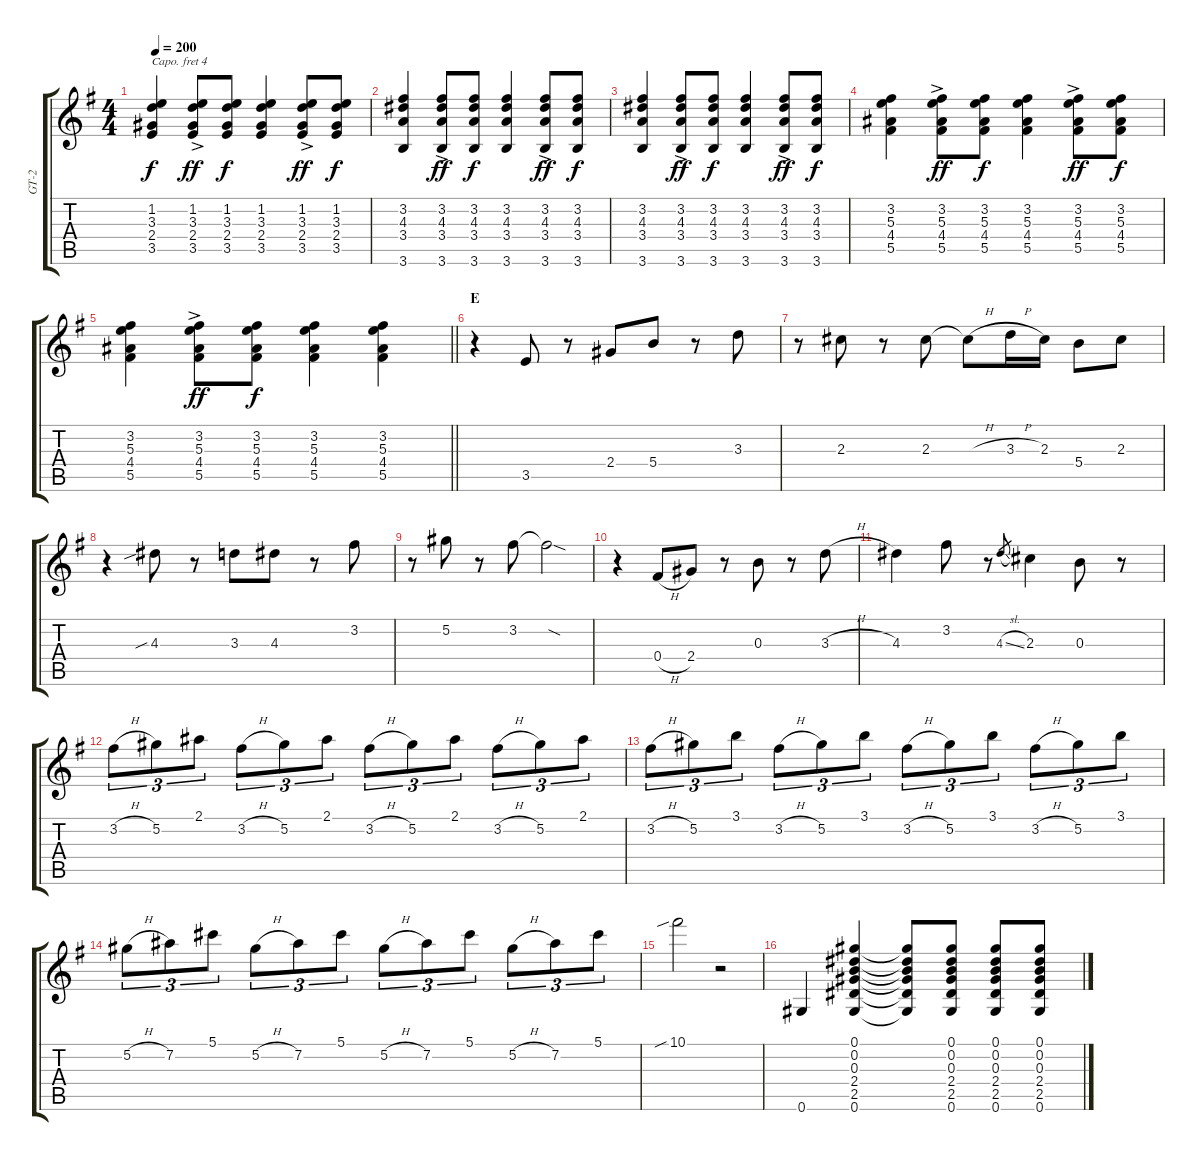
\track ("GT-2" "GT-2") {instrument acousticguitarsteel}
\staff {score tabs}
\capo 4
\tuning (E4 B3 G3 D3 A2 E2) {hide}
\ts (4 4)
\tempo 200
\clef g2
\ks g
(1.2 3.3 2.4 3.5).4{dy f} (1.2 3.3 2.4{ac} 3.5).8{dy ff} (1.2 3.3 2.4 3.5).8{dy f} (1.2 3.3 2.4 3.5).4 (1.2 3.3 2.4{ac} 3.5).8{dy ff} (1.2 3.3 2.4 3.5).8{dy f} |
(3.2 4.3 3.4 3.6).4 (3.2 4.3 3.4{ac} 3.6).8{dy ff} (3.2 4.3 3.4 3.6).8{dy f} (3.2 4.3 3.4 3.6).4 (3.2 4.3 3.4{ac} 3.6).8{dy ff} (3.2 4.3 3.4 3.6).8{dy f} |
(3.2 4.3 3.4 3.6).4 (3.2 4.3 3.4{ac} 3.6).8{dy ff} (3.2 4.3 3.4 3.6).8{dy f} (3.2 4.3 3.4 3.6).4 (3.2 4.3 3.4{ac} 3.6).8{dy ff} (3.2 4.3 3.4 3.6).8{dy f} |
(3.2 5.3 4.4 5.5).4 (3.2 5.3 4.4 5.5{ac}).8{dy ff} (3.2 5.3 4.4 5.5).8{dy f} (3.2 5.3 4.4 5.5).4 (3.2 5.3 4.4 5.5{ac}).8{dy ff} (3.2 5.3 4.4 5.5).8{dy f} |
\barLineRight lightlight
(3.2 5.3 4.4 5.5).4 (3.2{ac} 5.3{ac} 4.4{ac} 5.5).8{dy ff} (3.2 5.3 4.4 5.5).8{dy f} (3.2 5.3 4.4 5.5).4 (3.2 5.3 4.4 5.5).4 |
\section ("" "E")
r.4 3.5.8 r.8 2.4.8 5.4.8 r.8 3.3.8 |
r.8 2.3.8 r.8 2.3.8 2.3{h t}.8 3.3{h}.16 2.3.16 5.4.8 2.3.8 |
r.4 4.3{sib}.8 r.8 3.3.8 4.3.8 r.8 3.2.8 |
r.8 5.2.8 r.8 3.2.8 3.2{sod t}.2 |
r.4 0.4{h}.8 2.4.8 r.8 0.3.8 r.8 3.3{h}.8 |
4.3.4 3.2.8 r.8 4.3{sl}.8{gr} 2.3.4 0.3.8 r.8 |
3.2{h}.8{tu (3 2)} 5.2.8{tu (3 2)} 2.1.8{tu (3 2)} 3.2{h}.8{tu (3 2)} 5.2.8{tu (3 2)} 2.1.8{tu (3 2)} 3.2{h}.8{tu (3 2)} 5.2.8{tu (3 2)} 2.1.8{tu (3 2)} 3.2{h}.8{tu (3 2)} 5.2.8{tu (3 2)} 2.1.8{tu (3 2)} |
3.2{h}.8{tu (3 2)} 5.2.8{tu (3 2)} 3.1.8{tu (3 2)} 3.2{h}.8{tu (3 2)} 5.2.8{tu (3 2)} 3.1.8{tu (3 2)} 3.2{h}.8{tu (3 2)} 5.2.8{tu (3 2)} 3.1.8{tu (3 2)} 3.2{h}.8{tu (3 2)} 5.2.8{tu (3 2)} 3.1.8{tu (3 2)} |
5.2{h}.8{tu (3 2)} 7.2.8{tu (3 2)} 5.1.8{tu (3 2)} 5.2{h}.8{tu (3 2)} 7.2.8{tu (3 2)} 5.1.8{tu (3 2)} 5.2{h}.8{tu (3 2)} 7.2.8{tu (3 2)} 5.1.8{tu (3 2)} 5.2{h}.8{tu (3 2)} 7.2.8{tu (3 2)} 5.1.8{tu (3 2)} |
10.1{sib}.2 r.2 |
0.6.4 (0.1 0.2 0.3 2.4 2.5 0.6).4 (0.1{t} 0.2{t} 0.3{t} 2.4{t} 2.5{t} 0.6{t}).8 (0.1 0.2 0.3 2.4 2.5 0.6).8 (0.1 0.2 0.3 2.4 2.5 0.6).8 (0.1 0.2 0.3 2.4 2.5 0.6).8
